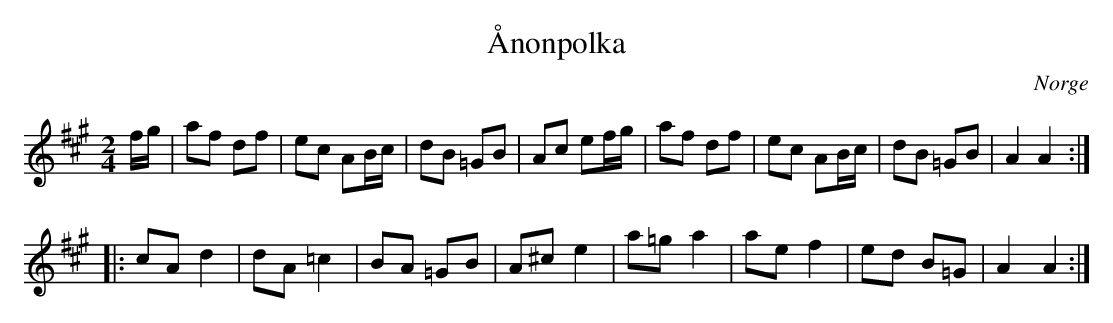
X:1
T:Ånonpolka
O:Norge
M:2/4
L:1/8
K:A
f/g/ | af df|ec AB/c/ | dB =GB | Ac ef/g/ |af df|ec AB/c/ | dB =GB |A2A2:|
|: cA d2 | dA =c2 | BA =GB | A^c e2 | a=g a2 | ae f2 | ed B=G | A2 A2 :|
